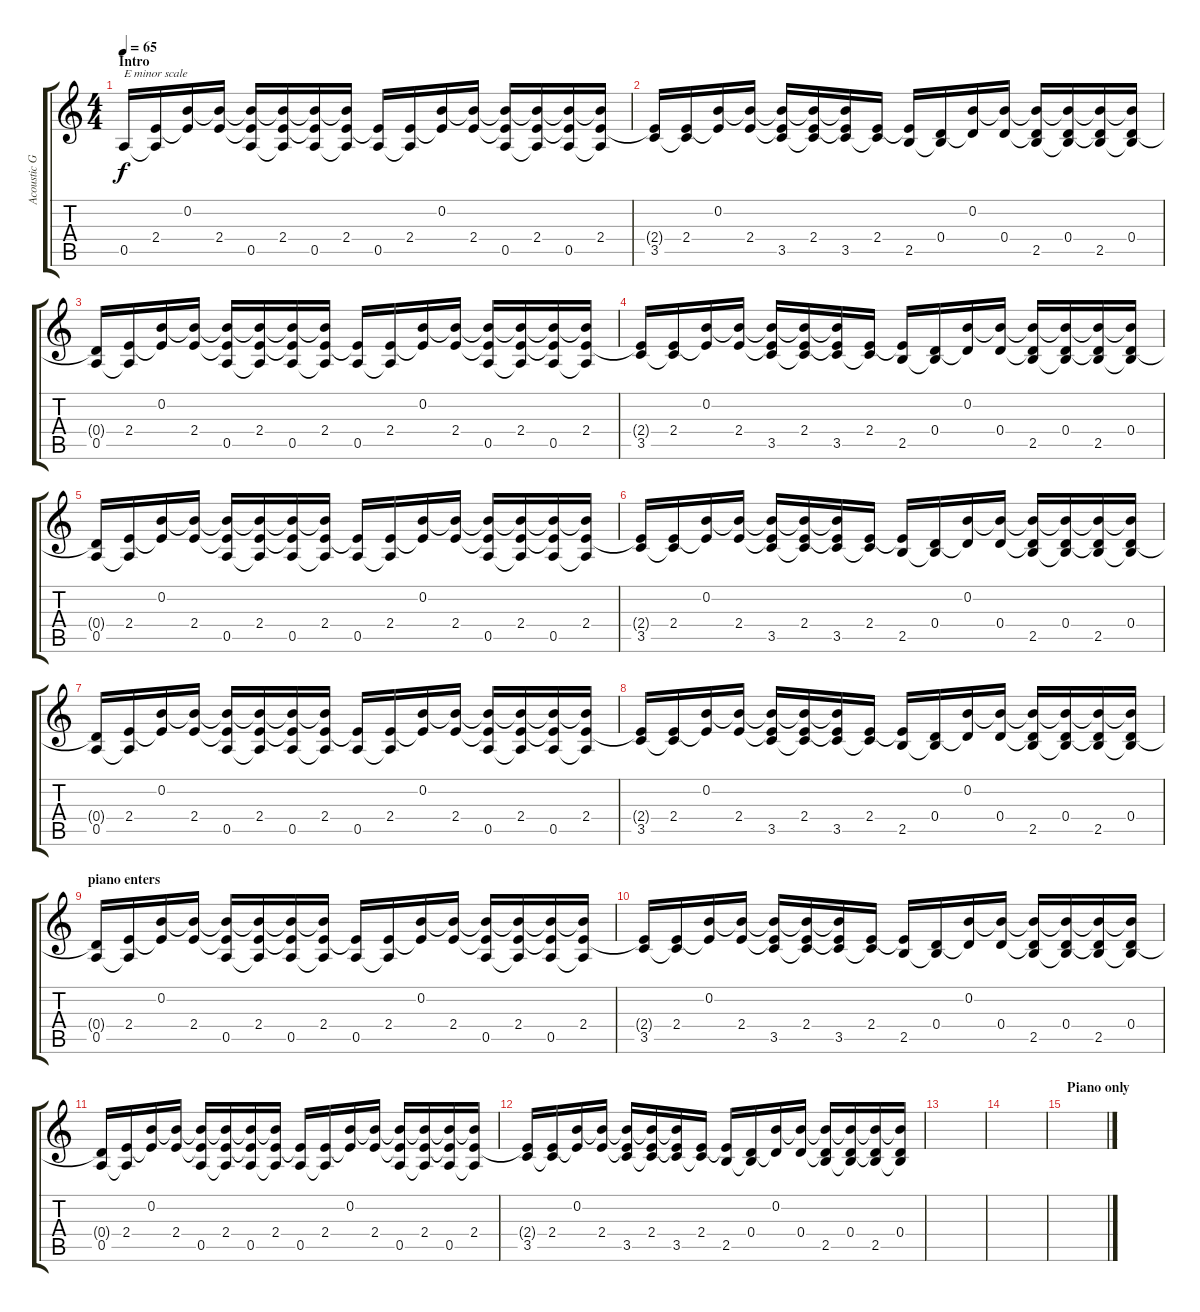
\track ("Acoustic Guitar (Lead 1)" "Acoustic G") {instrument electricguitarclean}
\staff {score tabs}
\tuning (E4 B3 G3 D3 A2 E2) {hide}
\ts (4 4)
\section ("" "Intro")
\tempo 65
\clef g2
\ks c
0.5.16{txt "E minor scale" dy f instrument electricguitarclean} (2.4 0.5{t}).16 (0.2 2.4{t}).16 (0.2{t} 2.4).16 (0.2{t} 2.4{t} 0.5).16 (0.2{t} 2.4 0.5{t}).16 (0.2{t} 2.4{t} 0.5).16 (0.2{t} 2.4 0.5{t}).16 (2.4{t} 0.5).16 (2.4 0.5{t}).16 (0.2 2.4{t}).16 (0.2{t} 2.4).16 (0.2{t} 2.4{t} 0.5).16 (0.2{t} 2.4 0.5{t}).16 (0.2{t} 2.4{t} 0.5).16 (0.2{t} 2.4 0.5{t}).16 |
(2.4{t} 3.5).16 (2.4 3.5{t}).16 (0.2 2.4{t}).16 (0.2{t} 2.4).16 (0.2{t} 2.4{t} 3.5).16 (0.2{t} 2.4 3.5{t}).16 (0.2{t} 2.4{t} 3.5).16 (2.4 3.5{t}).16 (2.4{t} 2.5).16 (0.4 2.5{t}).16 (0.2 0.4{t}).16 (0.2{t} 0.4).16 (0.2{t} 0.4{t} 2.5).16 (0.2{t} 0.4 2.5{t}).16 (0.2{t} 0.4{t} 2.5).16 (0.2{t} 0.4 2.5{t}).16 |
(0.4{t} 0.5).16 (2.4 0.5{t}).16 (0.2 2.4{t}).16 (0.2{t} 2.4).16 (0.2{t} 2.4{t} 0.5).16 (0.2{t} 2.4 0.5{t}).16 (0.2{t} 2.4{t} 0.5).16 (0.2{t} 2.4 0.5{t}).16 (2.4{t} 0.5).16 (2.4 0.5{t}).16 (0.2 2.4{t}).16 (0.2{t} 2.4).16 (0.2{t} 2.4{t} 0.5).16 (0.2{t} 2.4 0.5{t}).16 (0.2{t} 2.4{t} 0.5).16 (0.2{t} 2.4 0.5{t}).16 |
(2.4{t} 3.5).16 (2.4 3.5{t}).16 (0.2 2.4{t}).16 (0.2{t} 2.4).16 (0.2{t} 2.4{t} 3.5).16 (0.2{t} 2.4 3.5{t}).16 (0.2{t} 2.4{t} 3.5).16 (2.4 3.5{t}).16 (2.4{t} 2.5).16 (0.4 2.5{t}).16 (0.2 0.4{t}).16 (0.2{t} 0.4).16 (0.2{t} 0.4{t} 2.5).16 (0.2{t} 0.4 2.5{t}).16 (0.2{t} 0.4{t} 2.5).16 (0.2{t} 0.4 2.5{t}).16 |
(0.4{t} 0.5).16 (2.4 0.5{t}).16 (0.2 2.4{t}).16 (0.2{t} 2.4).16 (0.2{t} 2.4{t} 0.5).16 (0.2{t} 2.4 0.5{t}).16 (0.2{t} 2.4{t} 0.5).16 (0.2{t} 2.4 0.5{t}).16 (2.4{t} 0.5).16 (2.4 0.5{t}).16 (0.2 2.4{t}).16 (0.2{t} 2.4).16 (0.2{t} 2.4{t} 0.5).16 (0.2{t} 2.4 0.5{t}).16 (0.2{t} 2.4{t} 0.5).16 (0.2{t} 2.4 0.5{t}).16 |
(2.4{t} 3.5).16 (2.4 3.5{t}).16 (0.2 2.4{t}).16 (0.2{t} 2.4).16 (0.2{t} 2.4{t} 3.5).16 (0.2{t} 2.4 3.5{t}).16 (0.2{t} 2.4{t} 3.5).16 (2.4 3.5{t}).16 (2.4{t} 2.5).16 (0.4 2.5{t}).16 (0.2 0.4{t}).16 (0.2{t} 0.4).16 (0.2{t} 0.4{t} 2.5).16 (0.2{t} 0.4 2.5{t}).16 (0.2{t} 0.4{t} 2.5).16 (0.2{t} 0.4 2.5{t}).16 |
(0.4{t} 0.5).16 (2.4 0.5{t}).16 (0.2 2.4{t}).16 (0.2{t} 2.4).16 (0.2{t} 2.4{t} 0.5).16 (0.2{t} 2.4 0.5{t}).16 (0.2{t} 2.4{t} 0.5).16 (0.2{t} 2.4 0.5{t}).16 (2.4{t} 0.5).16 (2.4 0.5{t}).16 (0.2 2.4{t}).16 (0.2{t} 2.4).16 (0.2{t} 2.4{t} 0.5).16 (0.2{t} 2.4 0.5{t}).16 (0.2{t} 2.4{t} 0.5).16 (0.2{t} 2.4 0.5{t}).16 |
(2.4{t} 3.5).16 (2.4 3.5{t}).16 (0.2 2.4{t}).16 (0.2{t} 2.4).16 (0.2{t} 2.4{t} 3.5).16 (0.2{t} 2.4 3.5{t}).16 (0.2{t} 2.4{t} 3.5).16 (2.4 3.5{t}).16 (2.4{t} 2.5).16 (0.4 2.5{t}).16 (0.2 0.4{t}).16 (0.2{t} 0.4).16 (0.2{t} 0.4{t} 2.5).16 (0.2{t} 0.4 2.5{t}).16 (0.2{t} 0.4{t} 2.5).16 (0.2{t} 0.4 2.5{t}).16 |
\section ("" "piano enters")
(0.4{t} 0.5).16 (2.4 0.5{t}).16 (0.2 2.4{t}).16 (0.2{t} 2.4).16 (0.2{t} 2.4{t} 0.5).16 (0.2{t} 2.4 0.5{t}).16 (0.2{t} 2.4{t} 0.5).16 (0.2{t} 2.4 0.5{t}).16 (2.4{t} 0.5).16 (2.4 0.5{t}).16 (0.2 2.4{t}).16 (0.2{t} 2.4).16 (0.2{t} 2.4{t} 0.5).16 (0.2{t} 2.4 0.5{t}).16 (0.2{t} 2.4{t} 0.5).16 (0.2{t} 2.4 0.5{t}).16 |
(2.4{t} 3.5).16 (2.4 3.5{t}).16 (0.2 2.4{t}).16 (0.2{t} 2.4).16 (0.2{t} 2.4{t} 3.5).16 (0.2{t} 2.4 3.5{t}).16 (0.2{t} 2.4{t} 3.5).16 (2.4 3.5{t}).16 (2.4{t} 2.5).16 (0.4 2.5{t}).16 (0.2 0.4{t}).16 (0.2{t} 0.4).16 (0.2{t} 0.4{t} 2.5).16 (0.2{t} 0.4 2.5{t}).16 (0.2{t} 0.4{t} 2.5).16 (0.2{t} 0.4 2.5{t}).16 |
(0.4{t} 0.5).16 (2.4 0.5{t}).16 (0.2 2.4{t}).16 (0.2{t} 2.4).16 (0.2{t} 2.4{t} 0.5).16 (0.2{t} 2.4 0.5{t}).16 (0.2{t} 2.4{t} 0.5).16 (0.2{t} 2.4 0.5{t}).16 (2.4{t} 0.5).16 (2.4 0.5{t}).16 (0.2 2.4{t}).16 (0.2{t} 2.4).16 (0.2{t} 2.4{t} 0.5).16 (0.2{t} 2.4 0.5{t}).16 (0.2{t} 2.4{t} 0.5).16 (0.2{t} 2.4 0.5{t}).16 |
(2.4{t} 3.5).16 (2.4 3.5{t}).16 (0.2 2.4{t}).16 (0.2{t} 2.4).16 (0.2{t} 2.4{t} 3.5).16 (0.2{t} 2.4 3.5{t}).16 (0.2{t} 2.4{t} 3.5).16 (2.4 3.5{t}).16 (2.4{t} 2.5).16 (0.4 2.5{t}).16 (0.2 0.4{t}).16 (0.2{t} 0.4).16 (0.2{t} 0.4{t} 2.5).16 (0.2{t} 0.4 2.5{t}).16 (0.2{t} 0.4{t} 2.5).16 (0.2{t} 0.4 2.5{t}).16 |
|
|
\section ("" "Piano only")
